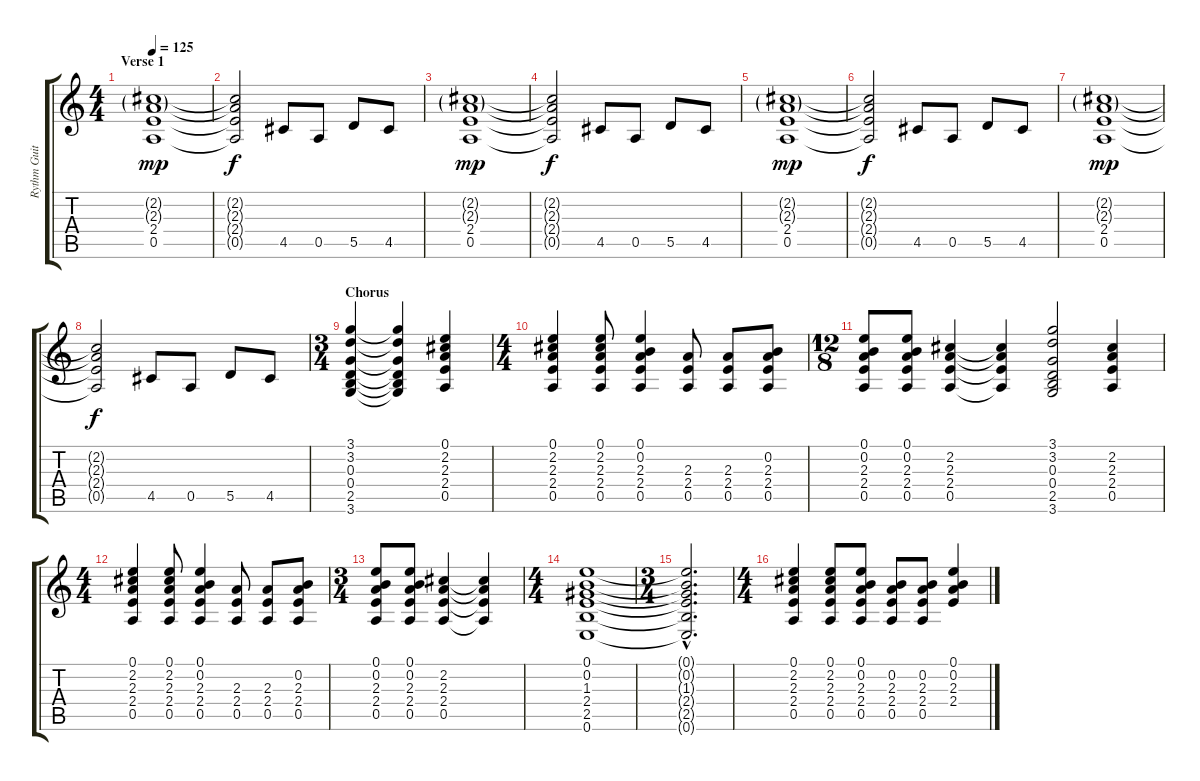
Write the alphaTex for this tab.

\track ("Rythm Guitar" "Rythm Guit") {instrument distortionguitar}
\staff {score tabs}
\tuning (E4 B3 G3 D3 A2 E2) {hide}
\ts (4 4)
\section ("" "Verse 1")
\tempo 125
\clef g2
\ks c
(2.2{g} 2.3{g} 2.4 0.5).1{dy mp} |
(2.2{t} 2.3{t} 2.4{t} 0.5{t}).2{dy f} 4.5.8 0.5.8 5.5.8 4.5.8 |
(2.2{g} 2.3{g} 2.4 0.5).1{dy mp} |
(2.2{t} 2.3{t} 2.4{t} 0.5{t}).2{dy f} 4.5.8 0.5.8 5.5.8 4.5.8 |
(2.2{g} 2.3{g} 2.4 0.5).1{dy mp} |
(2.2{t} 2.3{t} 2.4{t} 0.5{t}).2{dy f} 4.5.8 0.5.8 5.5.8 4.5.8 |
(2.2{g} 2.3{g} 2.4 0.5).1{dy mp} |
(2.2{t} 2.3{t} 2.4{t} 0.5{t}).2{dy f} 4.5.8 0.5.8 5.5.8 4.5.8 |
\ts (3 4)
\section ("" "Chorus")
(3.1 3.2 0.3 0.4 2.5 3.6).4 (3.1{t} 3.2{t} 0.3{t} 0.4{t} 2.5{t} 3.6{t}).4 (0.1 2.2 2.3 2.4 0.5).4 |
\ts (4 4)
(0.1 2.2 2.3 2.4 0.5).4 (0.1 2.2 2.3 2.4 0.5).8 (0.1 0.2 2.3 2.4 0.5).4 (2.3 2.4 0.5).8 (2.3 2.4 0.5).8 (0.2 2.3 2.4 0.5).8 |
\ts (12 8)
(0.1 0.2 2.3 2.4 0.5).8 (0.1 0.2 2.3 2.4 0.5).8 (2.2 2.3 2.4 0.5).4 (2.2{t} 2.3{t} 2.4{t} 0.5{t}).4 (3.1 3.2 0.3 0.4 2.5 3.6).2 (2.2 2.3 2.4 0.5).4 |
\ts (4 4)
(0.1 2.2 2.3 2.4 0.5).4 (0.1 2.2 2.3 2.4 0.5).8 (0.1 0.2 2.3 2.4 0.5).4 (2.3 2.4 0.5).8 (2.3 2.4 0.5).8 (0.2 2.3 2.4 0.5).8 |
\ts (3 4)
(0.1 0.2 2.3 2.4 0.5).8 (0.1 0.2 2.3 2.4 0.5).8 (2.2 2.3 2.4 0.5).4 (2.2{t} 2.3{t} 2.4{t} 0.5{t}).4 |
\ts (4 4)
(0.1 0.2 1.3 2.4 2.5 0.6).1 |
\ts (3 4)
(0.1{hac t} 0.2{hac t} 1.3{hac t} 2.4{hac t} 2.5{hac t} 0.6{hac t}).2{d} |
\ts (4 4)
(0.1 2.2 2.3 2.4 0.5).4 (0.1 2.2 2.3 2.4 0.5).8 (0.1 0.2 2.3 2.4 0.5).8 (0.2 2.3 2.4 0.5).8 (0.2 2.3 2.4 0.5).8 (0.1 0.2 2.3 2.4).4
